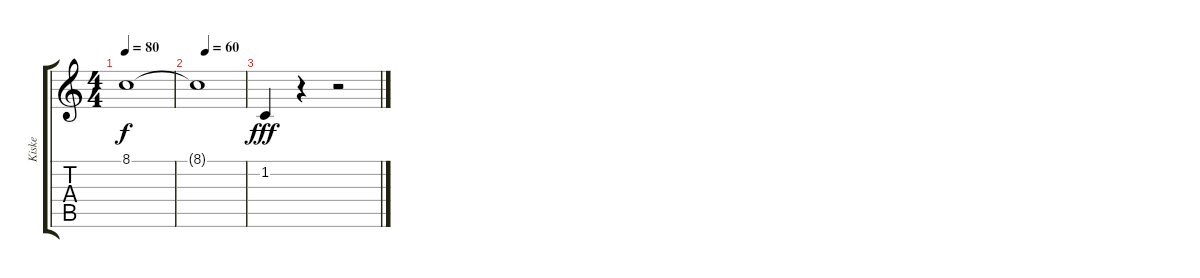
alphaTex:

\track ("Kiske" "Kiske") {instrument baritonesax}
\staff {score tabs}
\tuning (E4 B3 G3 D3 A2 E2) {hide}
\ts (4 4)
\tempo 80
\clef g2
\ks c
8.1{t}.1{dy f} |
\tempo (60 0.1875)
8.1{t}.1 |
1.2.4{dy fff} r.4 r.2
